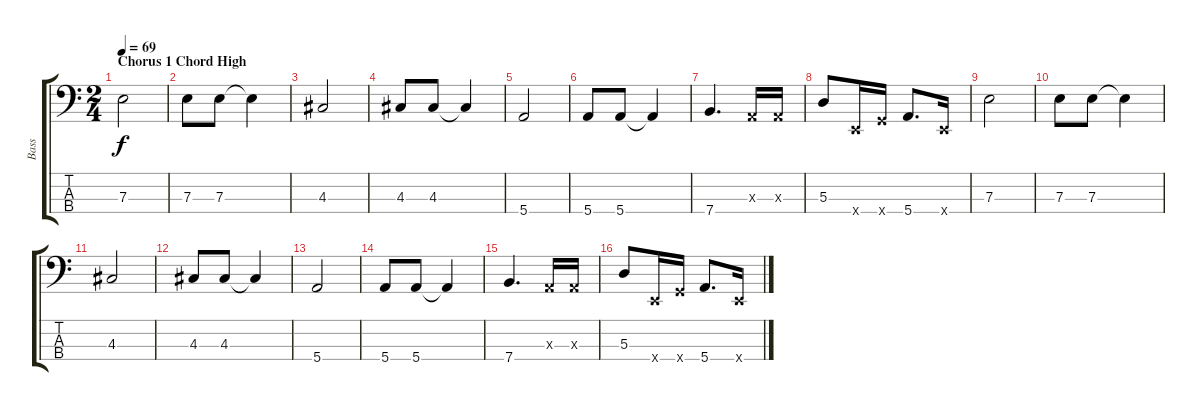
\track ("Bass" "Bass") {instrument electricbasspick}
\staff {score tabs}
\tuning (G2 D2 A1 E1) {hide}
\ts (2 4)
\section ("" "Chorus 1 Chord High")
\tempo 69
\clef f4
\ks c
7.3.2{dy f} |
7.3.8 7.3.8 7.3{t}.4 |
4.3.2 |
4.3.8 4.3.8 4.3{t}.4 |
5.4.2 |
5.4.8 5.4.8 5.4{t}.4 |
7.4.4{d} 0.3{x}.16 0.3{x}.16 |
5.3.8 0.4{x}.16 3.4{x}.16 5.4.8{d} 0.4{x}.16 |
7.3.2 |
7.3.8 7.3.8 7.3{t}.4 |
4.3.2 |
4.3.8 4.3.8 4.3{t}.4 |
5.4.2 |
5.4.8 5.4.8 5.4{t}.4 |
7.4.4{d} 0.3{x}.16 0.3{x}.16 |
5.3.8 0.4{x}.16 3.4{x}.16 5.4.8{d} 0.4{x}.16
